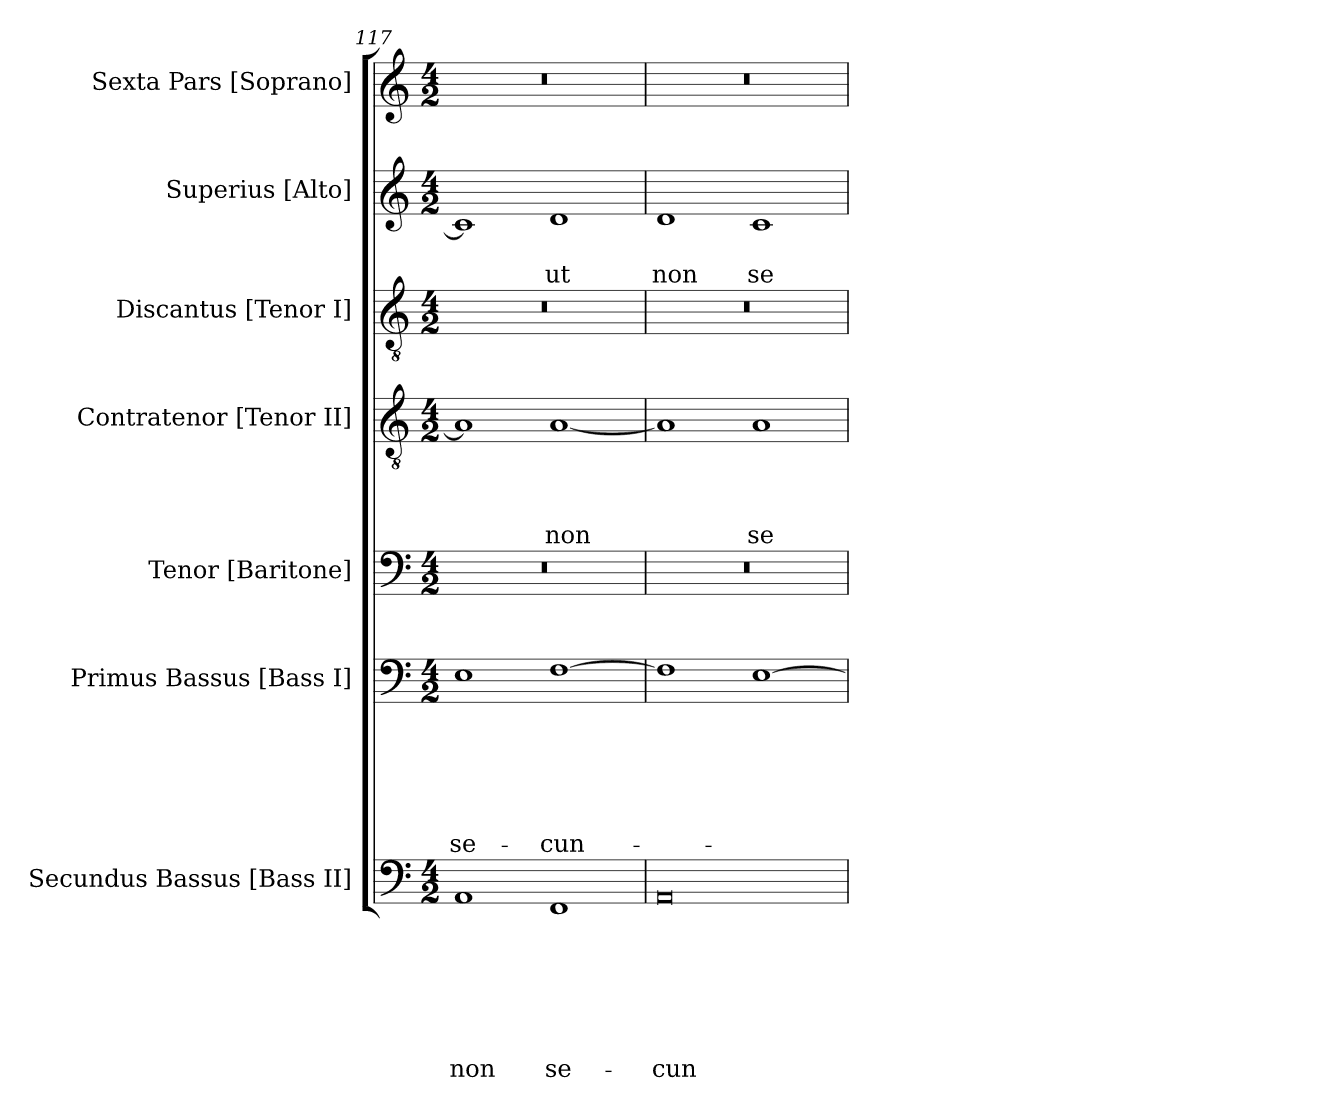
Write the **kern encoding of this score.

**kern	**text	**text	**text	**text	**text	**text	**text	**kern	**text	**text	**text	**text	**text	**text	**kern	**kern	**text	**text	**text	**text	**kern	**kern	**text	**text	**kern
*part7	*part7	*part7	*part7	*part7	*part7	*part7	*part7	*part6	*part6	*part6	*part6	*part6	*part6	*part6	*part5	*part4	*part4	*part4	*part4	*part4	*part3	*part2	*part2	*part2	*part1
*staff7	*staff7	*staff7	*staff7	*staff7	*staff7	*staff7	*staff7	*staff6	*staff6	*staff6	*staff6	*staff6	*staff6	*staff6	*staff5	*staff4	*staff4	*staff4	*staff4	*staff4	*staff3	*staff2	*staff2	*staff2	*staff1
*I"Secundus Bassus [Bass II]	*	*	*	*	*	*	*	*I"Primus Bassus [Bass I]	*	*	*	*	*	*	*I"Tenor [Baritone]	*I"Contratenor [Tenor II]	*	*	*	*	*I"Discantus [Tenor I]	*I"Superius [Alto]	*	*	*I"Sexta Pars [Soprano]
*I'B II	*	*	*	*	*	*	*	*I'B I	*	*	*	*	*	*	*I'Bar	*I'T II	*	*	*	*	*I'T I	*I'A	*	*	*I'S
*clefF4	*	*	*	*	*	*	*	*clefF4	*	*	*	*	*	*	*clefF4	*clefGv2	*	*	*	*	*clefGv2	*clefG2	*	*	*clefG2
*k[]	*	*	*	*	*	*	*	*k[]	*	*	*	*	*	*	*k[]	*k[]	*	*	*	*	*k[]	*k[]	*	*	*k[]
*C:	*	*	*	*	*	*	*	*C:	*	*	*	*	*	*	*C:	*C:	*	*	*	*	*C:	*C:	*	*	*C:
*M4/2	*	*	*	*	*	*	*	*M4/2	*	*	*	*	*	*	*M4/2	*M4/2	*	*	*	*	*M4/2	*M4/2	*	*	*M4/2
=117	=117	=117	=117	=117	=117	=117	=117	=117	=117	=117	=117	=117	=117	=117	=117	=117	=117	=117	=117	=117	=117	=117	=117	=117	=117
!	!	!	!	!	!	!	!LO:LY:b:rj	!	!	!	!	!	!	!LO:LY:b	!	!	!	!	!	!	!	!	!	!	!
1AA	.	.	.	.	.	.	non	1E	.	.	.	.	.	se-	0r	1A]	.	.	.	.	0r	1c#]	.	.	0r
!	!	!	!	!	!	!	!LO:LY:b:rj	!	!	!	!	!	!	!LO:LY:b	!	!	!	!	!	!LO:LY:b	!	!	!	!LO:LY:b	!
1FF	.	.	.	.	.	.	se-	[>1F	.	.	.	.	.	-cun-	.	[<1A	.	.	.	non	.	1d	.	ut	.
=118	=118	=118	=118	=118	=118	=118	=118	=118	=118	=118	=118	=118	=118	=118	=118	=118	=118	=118	=118	=118	=118	=118	=118	=118	=118
!	!	!	!	!	!	!	!LO:LY:b:rj	!	!	!	!	!	!	!	!	!	!	!	!	!	!	!	!	!LO:LY:b	!
0AA	.	.	.	.	.	.	-cun-	1F]	.	.	.	.	.	.	0r	1A]	.	.	.	.	0r	1d	.	non	0r
!	!	!	!	!	!	!	!	!	!	!	!	!	!	!	!	!	!	!	!	!LO:LY:b	!	!	!	!LO:LY:b	!
.	.	.	.	.	.	.	.	[>1E	.	.	.	.	.	.	.	1A	.	.	.	se-	.	1c	.	se-	.
=	=	=	=	=	=	=	=	=	=	=	=	=	=	=	=	=	=	=	=	=	=	=	=	=	=
*-	*-	*-	*-	*-	*-	*-	*-	*-	*-	*-	*-	*-	*-	*-	*-	*-	*-	*-	*-	*-	*-	*-	*-	*-	*-
